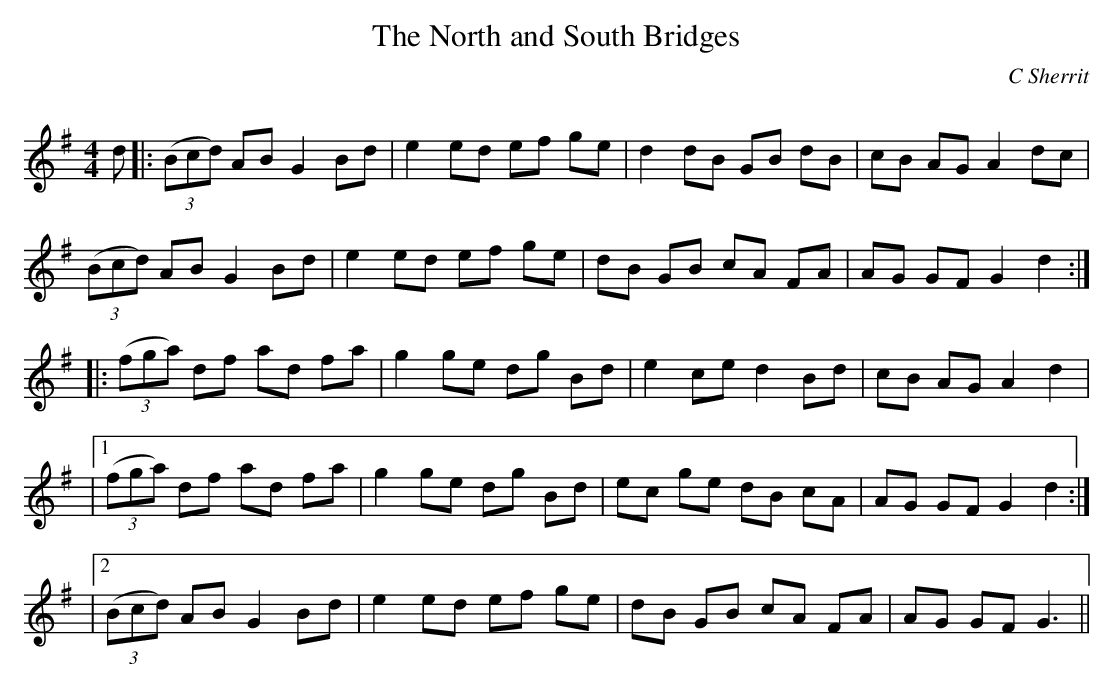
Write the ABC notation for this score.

X:1
T: The North and South Bridges
C:C Sherrit
Q: 232
K:G
M:4/4
L:1/8
d|:((3Bcd) AB G2 Bd|e2 ed ef ge|d2 dB GB dB|cB AG A2 dc|
((3Bcd) AB G2 Bd|e2 ed ef ge|dB GB cA FA|AG GF G2 d2:|
|:((3fga) df ad fa|g2 ge dg Bd|e2 ce d2 Bd|cB AG A2 d2|
|1((3fga) df ad fa|g2 ge dg Bd|ec ge dB cA|AG GF G2 d2:|
|2((3Bcd) AB G2 Bd|e2 ed ef ge|dB GB cA FA|AG GF G3||
